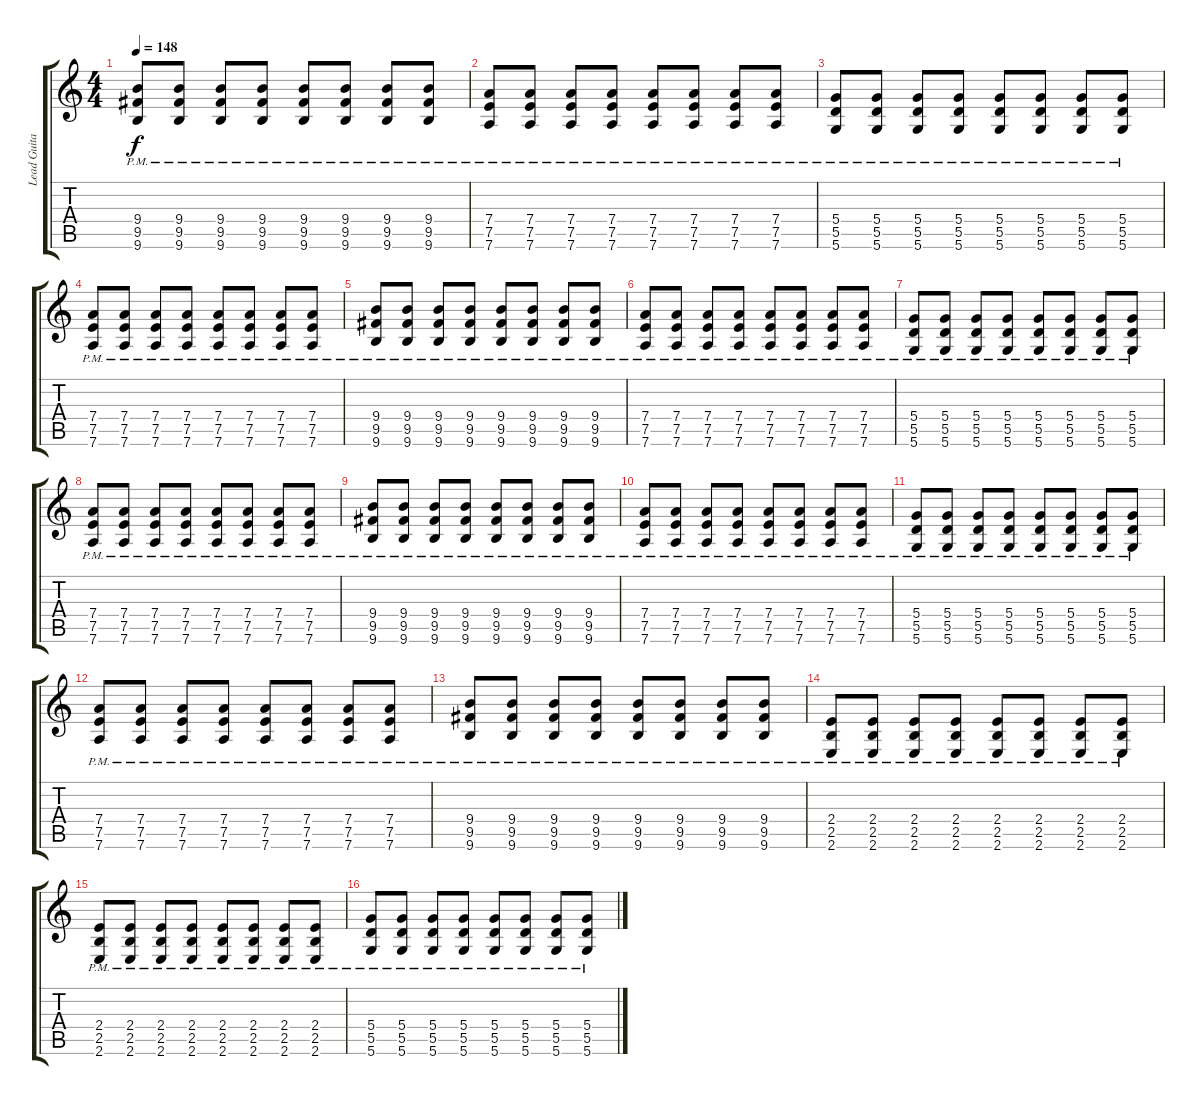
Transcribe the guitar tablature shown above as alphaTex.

\track ("Lead Guitar" "Lead Guita") {instrument overdrivenguitar}
\staff {score tabs}
\tuning (E4 B3 G3 D3 A2 D2) {hide}
\ts (4 4)
\tempo 148
\clef g2
\ks c
(9.4{pm} 9.5{pm} 9.6{pm}).8{dy f} (9.4{pm} 9.5{pm} 9.6{pm}).8 (9.4{pm} 9.5{pm} 9.6{pm}).8 (9.4{pm} 9.5{pm} 9.6{pm}).8 (9.4{pm} 9.5{pm} 9.6{pm}).8 (9.4{pm} 9.5{pm} 9.6{pm}).8 (9.4{pm} 9.5{pm} 9.6{pm}).8 (9.4{pm} 9.5{pm} 9.6{pm}).8 |
(7.4{pm} 7.5{pm} 7.6{pm}).8 (7.4{pm} 7.5{pm} 7.6{pm}).8 (7.4{pm} 7.5{pm} 7.6{pm}).8 (7.4{pm} 7.5{pm} 7.6{pm}).8 (7.4{pm} 7.5{pm} 7.6{pm}).8 (7.4{pm} 7.5{pm} 7.6{pm}).8 (7.4{pm} 7.5{pm} 7.6{pm}).8 (7.4{pm} 7.5{pm} 7.6{pm}).8 |
(5.4{pm} 5.5{pm} 5.6{pm}).8 (5.4{pm} 5.5{pm} 5.6{pm}).8 (5.4{pm} 5.5{pm} 5.6{pm}).8 (5.4{pm} 5.5{pm} 5.6{pm}).8 (5.4{pm} 5.5{pm} 5.6{pm}).8 (5.4{pm} 5.5{pm} 5.6{pm}).8 (5.4{pm} 5.5{pm} 5.6{pm}).8 (5.4{pm} 5.5{pm} 5.6{pm}).8 |
(7.4{pm} 7.5{pm} 7.6{pm}).8 (7.4{pm} 7.5{pm} 7.6{pm}).8 (7.4{pm} 7.5{pm} 7.6{pm}).8 (7.4{pm} 7.5{pm} 7.6{pm}).8 (7.4{pm} 7.5{pm} 7.6{pm}).8 (7.4{pm} 7.5{pm} 7.6{pm}).8 (7.4{pm} 7.5{pm} 7.6{pm}).8 (7.4{pm} 7.5{pm} 7.6{pm}).8 |
(9.4{pm} 9.5{pm} 9.6{pm}).8 (9.4{pm} 9.5{pm} 9.6{pm}).8 (9.4{pm} 9.5{pm} 9.6{pm}).8 (9.4{pm} 9.5{pm} 9.6{pm}).8 (9.4{pm} 9.5{pm} 9.6{pm}).8 (9.4{pm} 9.5{pm} 9.6{pm}).8 (9.4{pm} 9.5{pm} 9.6{pm}).8 (9.4{pm} 9.5{pm} 9.6{pm}).8 |
(7.4{pm} 7.5{pm} 7.6{pm}).8 (7.4{pm} 7.5{pm} 7.6{pm}).8 (7.4{pm} 7.5{pm} 7.6{pm}).8 (7.4{pm} 7.5{pm} 7.6{pm}).8 (7.4{pm} 7.5{pm} 7.6{pm}).8 (7.4{pm} 7.5{pm} 7.6{pm}).8 (7.4{pm} 7.5{pm} 7.6{pm}).8 (7.4{pm} 7.5{pm} 7.6{pm}).8 |
(5.4{pm} 5.5{pm} 5.6{pm}).8 (5.4{pm} 5.5{pm} 5.6{pm}).8 (5.4{pm} 5.5{pm} 5.6{pm}).8 (5.4{pm} 5.5{pm} 5.6{pm}).8 (5.4{pm} 5.5{pm} 5.6{pm}).8 (5.4{pm} 5.5{pm} 5.6{pm}).8 (5.4{pm} 5.5{pm} 5.6{pm}).8 (5.4{pm} 5.5{pm} 5.6{pm}).8 |
(7.4{pm} 7.5{pm} 7.6{pm}).8 (7.4{pm} 7.5{pm} 7.6{pm}).8 (7.4{pm} 7.5{pm} 7.6{pm}).8 (7.4{pm} 7.5{pm} 7.6{pm}).8 (7.4{pm} 7.5{pm} 7.6{pm}).8 (7.4{pm} 7.5{pm} 7.6{pm}).8 (7.4{pm} 7.5{pm} 7.6{pm}).8 (7.4{pm} 7.5{pm} 7.6{pm}).8 |
(9.4{pm} 9.5{pm} 9.6{pm}).8 (9.4{pm} 9.5{pm} 9.6{pm}).8 (9.4{pm} 9.5{pm} 9.6{pm}).8 (9.4{pm} 9.5{pm} 9.6{pm}).8 (9.4{pm} 9.5{pm} 9.6{pm}).8 (9.4{pm} 9.5{pm} 9.6{pm}).8 (9.4{pm} 9.5{pm} 9.6{pm}).8 (9.4{pm} 9.5{pm} 9.6{pm}).8 |
(7.4{pm} 7.5{pm} 7.6{pm}).8 (7.4{pm} 7.5{pm} 7.6{pm}).8 (7.4{pm} 7.5{pm} 7.6{pm}).8 (7.4{pm} 7.5{pm} 7.6{pm}).8 (7.4{pm} 7.5{pm} 7.6{pm}).8 (7.4{pm} 7.5{pm} 7.6{pm}).8 (7.4{pm} 7.5{pm} 7.6{pm}).8 (7.4{pm} 7.5{pm} 7.6{pm}).8 |
(5.4{pm} 5.5{pm} 5.6{pm}).8 (5.4{pm} 5.5{pm} 5.6{pm}).8 (5.4{pm} 5.5{pm} 5.6{pm}).8 (5.4{pm} 5.5{pm} 5.6{pm}).8 (5.4{pm} 5.5{pm} 5.6{pm}).8 (5.4{pm} 5.5{pm} 5.6{pm}).8 (5.4{pm} 5.5{pm} 5.6{pm}).8 (5.4{pm} 5.5{pm} 5.6{pm}).8 |
(7.4{pm} 7.5{pm} 7.6{pm}).8 (7.4{pm} 7.5{pm} 7.6{pm}).8 (7.4{pm} 7.5{pm} 7.6{pm}).8 (7.4{pm} 7.5{pm} 7.6{pm}).8 (7.4{pm} 7.5{pm} 7.6{pm}).8 (7.4{pm} 7.5{pm} 7.6{pm}).8 (7.4{pm} 7.5{pm} 7.6{pm}).8 (7.4{pm} 7.5{pm} 7.6{pm}).8 |
(9.4{pm} 9.5{pm} 9.6{pm}).8 (9.4{pm} 9.5{pm} 9.6{pm}).8 (9.4{pm} 9.5{pm} 9.6{pm}).8 (9.4{pm} 9.5{pm} 9.6{pm}).8 (9.4{pm} 9.5{pm} 9.6{pm}).8 (9.4{pm} 9.5{pm} 9.6{pm}).8 (9.4{pm} 9.5{pm} 9.6{pm}).8 (9.4{pm} 9.5{pm} 9.6{pm}).8 |
(2.4{pm} 2.5{pm} 2.6{pm}).8 (2.4{pm} 2.5{pm} 2.6{pm}).8 (2.4{pm} 2.5{pm} 2.6{pm}).8 (2.4{pm} 2.5{pm} 2.6{pm}).8 (2.4{pm} 2.5{pm} 2.6{pm}).8 (2.4{pm} 2.5{pm} 2.6{pm}).8 (2.4{pm} 2.5{pm} 2.6{pm}).8 (2.4{pm} 2.5{pm} 2.6{pm}).8 |
(2.4{pm} 2.5{pm} 2.6{pm}).8 (2.4{pm} 2.5{pm} 2.6{pm}).8 (2.4{pm} 2.5{pm} 2.6{pm}).8 (2.4{pm} 2.5{pm} 2.6{pm}).8 (2.4{pm} 2.5{pm} 2.6{pm}).8 (2.4{pm} 2.5{pm} 2.6{pm}).8 (2.4{pm} 2.5{pm} 2.6{pm}).8 (2.4{pm} 2.5{pm} 2.6{pm}).8 |
(5.4{pm} 5.5{pm} 5.6{pm}).8 (5.4{pm} 5.5{pm} 5.6{pm}).8 (5.4{pm} 5.5{pm} 5.6{pm}).8 (5.4{pm} 5.5{pm} 5.6{pm}).8 (5.4{pm} 5.5{pm} 5.6{pm}).8 (5.4{pm} 5.5{pm} 5.6{pm}).8 (5.4{pm} 5.5{pm} 5.6{pm}).8 (5.4{pm} 5.5{pm} 5.6{pm}).8
